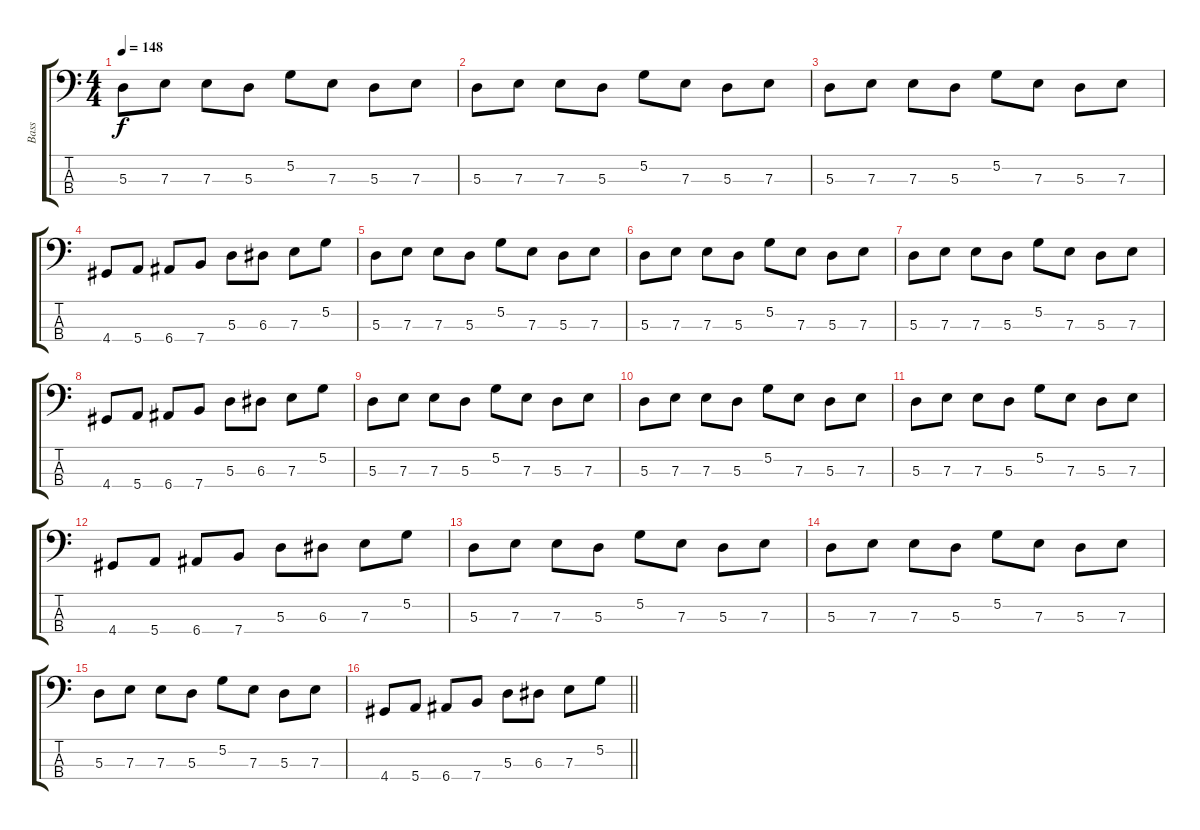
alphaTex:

\track ("Bass" "Bass") {instrument electricbasspick}
\staff {score tabs}
\tuning (G2 D2 A1 E1) {hide}
\ts (4 4)
\tempo 148
\clef f4
\ks c
5.3.8{dy f} 7.3.8 7.3.8 5.3.8 5.2.8 7.3.8 5.3.8 7.3.8 |
5.3.8 7.3.8 7.3.8 5.3.8 5.2.8 7.3.8 5.3.8 7.3.8 |
5.3.8 7.3.8 7.3.8 5.3.8 5.2.8 7.3.8 5.3.8 7.3.8 |
4.4.8 5.4.8 6.4.8 7.4.8 5.3.8 6.3.8 7.3.8 5.2.8 |
5.3.8 7.3.8 7.3.8 5.3.8 5.2.8 7.3.8 5.3.8 7.3.8 |
5.3.8 7.3.8 7.3.8 5.3.8 5.2.8 7.3.8 5.3.8 7.3.8 |
5.3.8 7.3.8 7.3.8 5.3.8 5.2.8 7.3.8 5.3.8 7.3.8 |
4.4.8 5.4.8 6.4.8 7.4.8 5.3.8 6.3.8 7.3.8 5.2.8 |
5.3.8 7.3.8 7.3.8 5.3.8 5.2.8 7.3.8 5.3.8 7.3.8 |
5.3.8 7.3.8 7.3.8 5.3.8 5.2.8 7.3.8 5.3.8 7.3.8 |
5.3.8 7.3.8 7.3.8 5.3.8 5.2.8 7.3.8 5.3.8 7.3.8 |
4.4.8 5.4.8 6.4.8 7.4.8 5.3.8 6.3.8 7.3.8 5.2.8 |
5.3.8 7.3.8 7.3.8 5.3.8 5.2.8 7.3.8 5.3.8 7.3.8 |
5.3.8 7.3.8 7.3.8 5.3.8 5.2.8 7.3.8 5.3.8 7.3.8 |
5.3.8 7.3.8 7.3.8 5.3.8 5.2.8 7.3.8 5.3.8 7.3.8 |
\barLineRight lightlight
4.4.8 5.4.8 6.4.8 7.4.8 5.3.8 6.3.8 7.3.8 5.2.8
